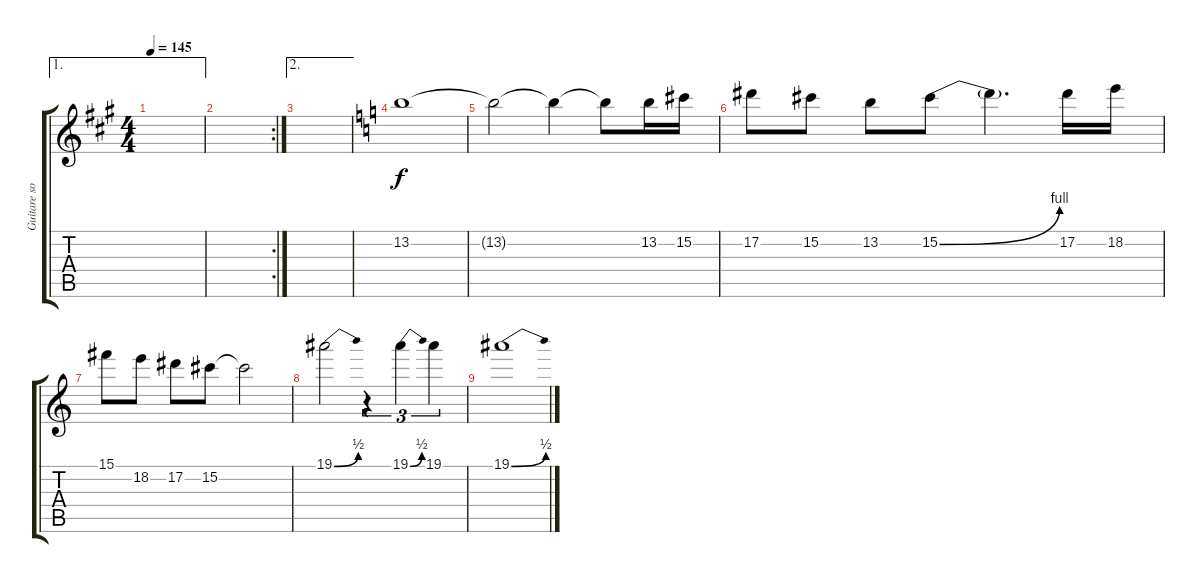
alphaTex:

\track ("Guitare solo" "Guitare so") {instrument distortionguitar}
\staff {score tabs}
\tuning (Eb4 Bb3 Gb3 Db3 Ab2 Eb2) {hide}
\ae 1
\ts (4 4)
\tempo 145
\clef g2
\ks a
|
\rc 2
|
\ae 2
|
\ks c
13.2.1 |
13.2{t}.2 13.2{t}.4 13.2{t}.8 13.2.16 15.2.16 |
17.2.8 15.2.8 13.2.8 15.2{be (bend 0 0 60 4)}.8 15.2{t}.4{d} 17.2.16 18.2.16 |
15.1.8 18.2.8 17.2.8 15.2.8 15.2{t}.2 |
19.1{be (bend 0 0 60 2)}.2 r.4{tu (3 2)} 19.1{be (bend 0 0 60 2)}.4{tu (3 2)} 19.1.4{tu (3 2)} |
19.1{be (bend 0 0 60 2)}.1
